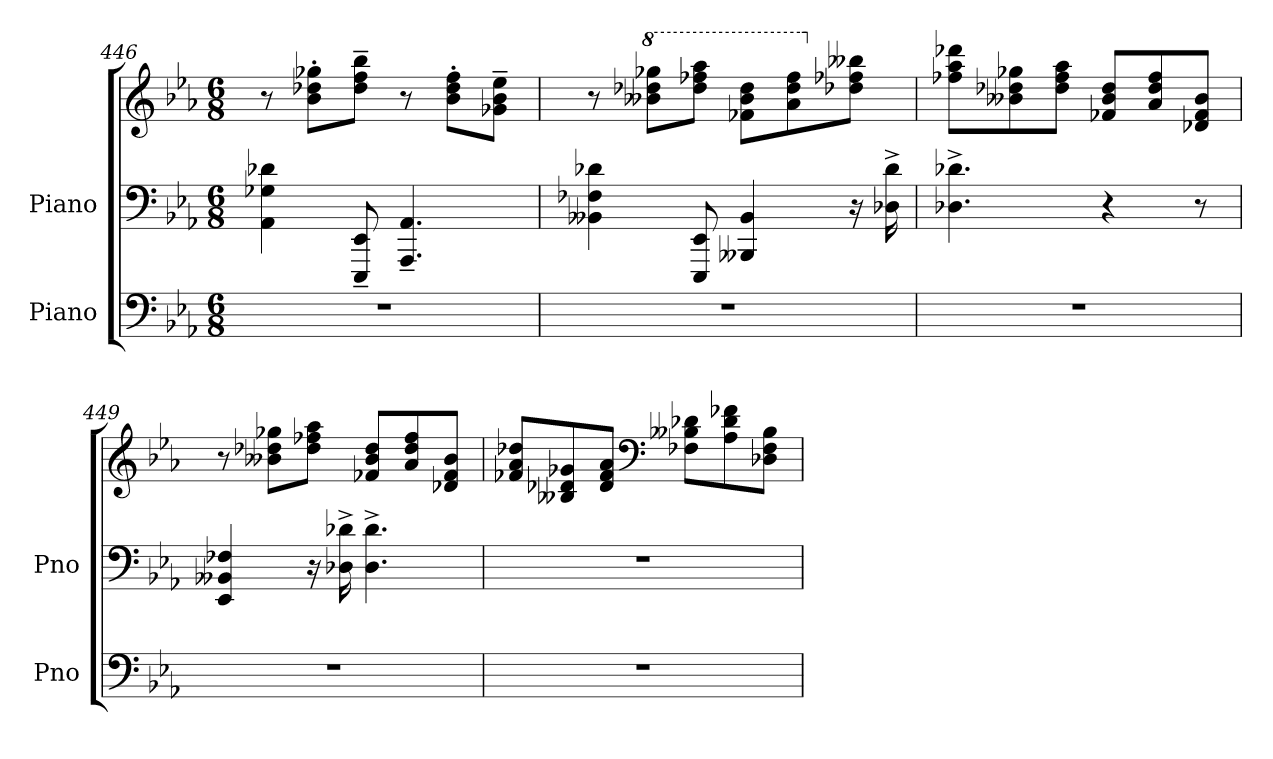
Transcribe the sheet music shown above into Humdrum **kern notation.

**kern	**kern	**kern
*part2	*part1	*part1
*staff3	*staff2	*staff1
*I"Piano	*I"Piano	*
*I'Pno	*I'Pno	*
*clefF4	*clefF4	*clefG2
*k[b-e-a-]	*k[b-e-a-]	*k[b-e-a-]
*M6/8	*M6/8	*M6/8
=446	=446	=446
2.r	4AA-\ 4G-X\ 4d-X\	8r
.	.	8b-\' 8dd-X\' 8gg-X\'L
.	8EEE-/~ 8EE-/~	8dd-\~ 8ff\~ 8bb-\~J
.	4.AAA-/~ 4.AA-/~	8r
.	.	8b-\' 8dd-\' 8ff\'L
.	.	8g-X\~ 8b-\~ 8ee-\~J
=447	=447	=447
2.r	4BB--X\ 4F-X\ 4d-X\	8r
*	*	*8va
.	.	8bb--X\ 8ddd-X\ 8ggg-X\L
.	8EEE-/ 8EE-/	8ddd-\ 8fff-X\ 8aaa-\J
.	4BBB--X/ 4BB--/	8ff-X\ 8bb--\ 8ddd-\L
.	.	8aa-\ 8ddd-\ 8fff-\
*	*	*X8va
.	16r	8dd-X\ 8ff-X\ 8bb--X\J
.	16D-X\^ 16d-\^	.
=448	=448	=448
2.r	4.D-X\^ 4.d-X\^	8ff-X\ 8aa-\ 8ddd-X\L
.	.	8b--X\ 8dd-X\ 8gg-X\
.	.	8dd-\ 8ff-\ 8aa-\J
.	4r	8f-X/ 8b--/ 8dd-/L
.	.	8a-/ 8dd-/ 8ff-/
.	8r	8d-X/ 8f-/ 8b--/J
!!LO:PB:g=z
=449	=449	=449
2.r	4EE-/ 4BB--X/ 4F-X/	8r
.	.	8b--X\ 8dd-X\ 8gg-X\L
.	16r	8dd-\ 8ff-X\ 8aa-\J
.	16D-X\^ 16d-X\^	.
.	4.D-\^ 4.d-\^	8f-X/ 8b--/ 8dd-/L
.	.	8a-/ 8dd-/ 8ff-/
.	.	8d-X/ 8f-/ 8b--/J
=450	=450	=450
2.r	2.r	8f-X/ 8a-/ 8dd-X/L
.	.	8B--X/ 8d-X/ 8g-X/
.	.	8d-/ 8f-/ 8a-/J
*	*	*clefF4
.	.	8F-X\ 8B--X\ 8d-X\L
.	.	8A-\ 8d-\ 8f-X\
.	.	8D-X\ 8F-\ 8B--\J
=	=	=
*-	*-	*-
